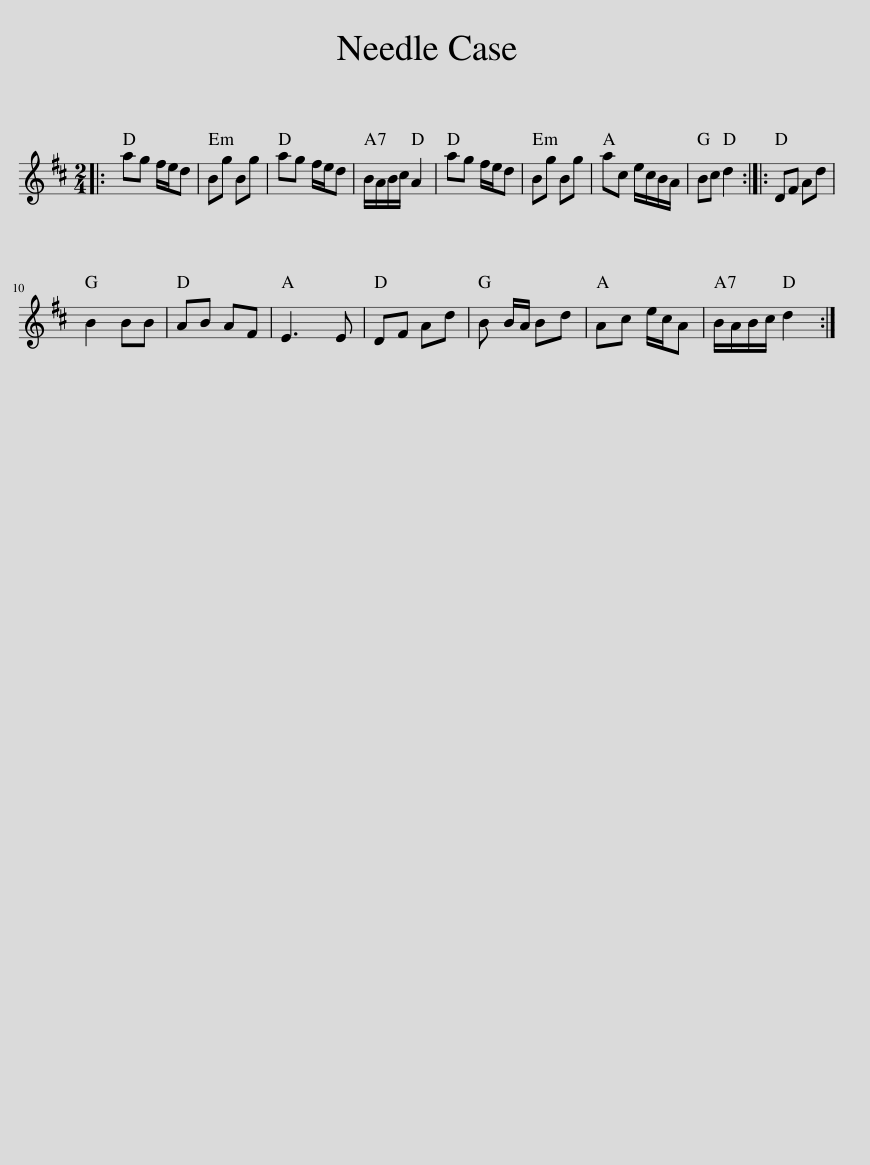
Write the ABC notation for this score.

X:1
L:1/8
M:2/4
I:linebreak $
K:D
V:1 treble
V:1
|: ag f/e/d | Bg Bg | ag f/e/d | B/A/B/c/ A2 | ag f/e/d | %5
 Bg Bg | ac e/c/B/A/ | Bc d2 :: DF Ad |$ B2 BB | %10
 AB AF | E3 E | DF Ad | B B/A/ Bd | Ac e/c/A | %15
 B/A/B/c/ d2 :| %16
